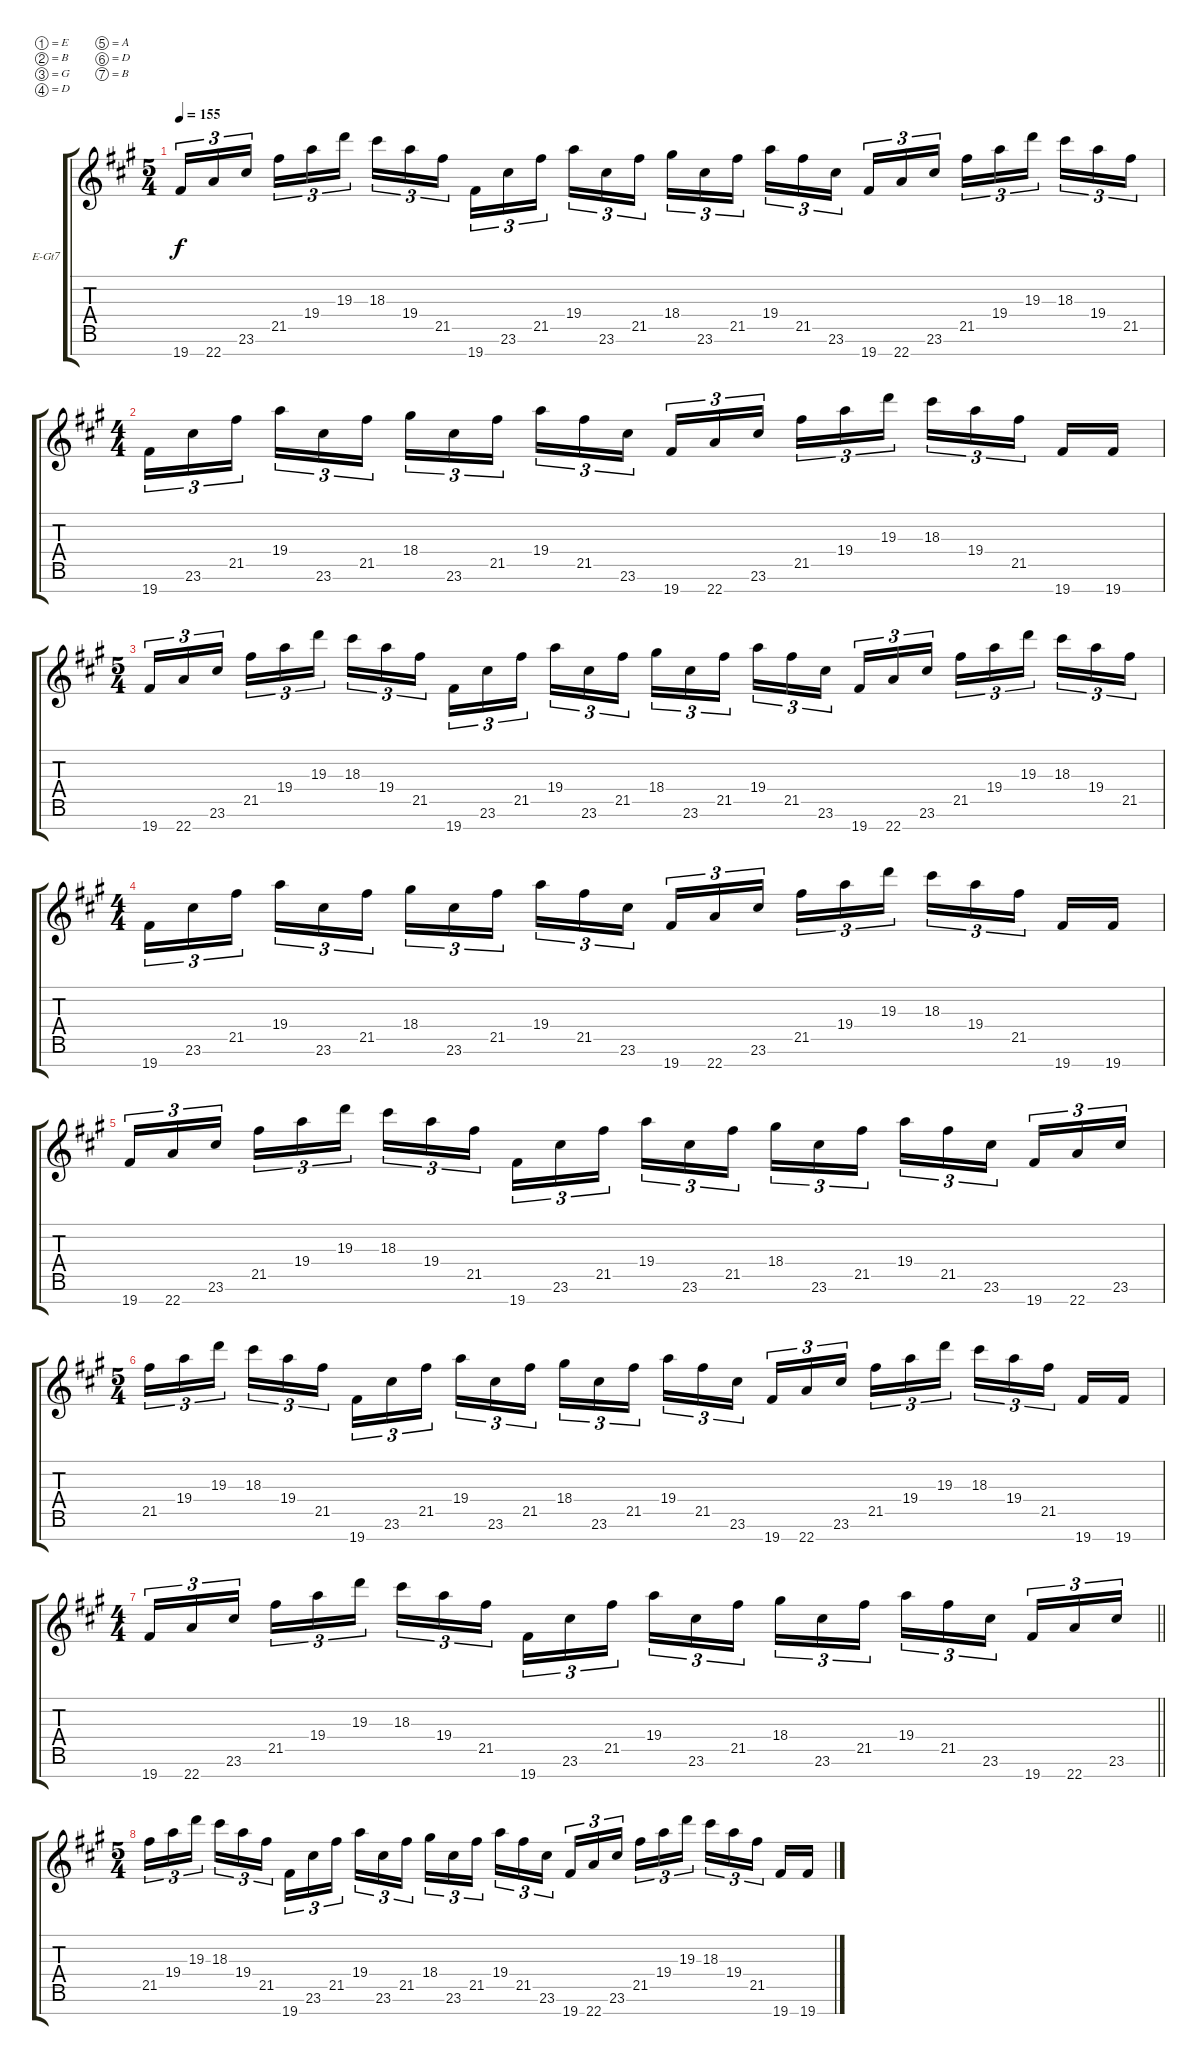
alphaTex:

\bracketExtendMode groupsimilarinstruments
\firstSystemTrackNameOrientation horizontal
\otherSystemsTrackNameOrientation horizontal
\track ("Guitar 1" "E-Gt7") {instrument distortionguitar}
\staff {score tabs}
\tuning (E4 B3 G3 D3 A2 D2 B1)
\ts (5 4)
\beaming (8 2 2 2 2 2)
\tempo 155
\clef g2
\ks a
19.7.16{tu (3 2) dy f} 22.7.16{tu (3 2)} 23.6.16{tu (3 2)} 21.5.16{tu (3 2)} 19.4.16{tu (3 2)} 19.3.16{tu (3 2)} 18.3.16{tu (3 2)} 19.4.16{tu (3 2)} 21.5.16{tu (3 2)} 19.7.16{tu (3 2)} 23.6.16{tu (3 2)} 21.5.16{tu (3 2)} 19.4.16{tu (3 2)} 23.6.16{tu (3 2)} 21.5.16{tu (3 2)} 18.4.16{tu (3 2)} 23.6.16{tu (3 2)} 21.5.16{tu (3 2)} 19.4.16{tu (3 2)} 21.5.16{tu (3 2)} 23.6.16{tu (3 2)} 19.7.16{tu (3 2)} 22.7.16{tu (3 2)} 23.6.16{tu (3 2)} 21.5.16{tu (3 2)} 19.4.16{tu (3 2)} 19.3.16{tu (3 2)} 18.3.16{tu (3 2)} 19.4.16{tu (3 2)} 21.5.16{tu (3 2)} |
\ts (4 4)
\beaming (8 2 2 2 2 2)
19.7.16{tu (3 2)} 23.6.16{tu (3 2)} 21.5.16{tu (3 2)} 19.4.16{tu (3 2)} 23.6.16{tu (3 2)} 21.5.16{tu (3 2)} 18.4.16{tu (3 2)} 23.6.16{tu (3 2)} 21.5.16{tu (3 2)} 19.4.16{tu (3 2)} 21.5.16{tu (3 2)} 23.6.16{tu (3 2)} 19.7.16{tu (3 2)} 22.7.16{tu (3 2)} 23.6.16{tu (3 2)} 21.5.16{tu (3 2)} 19.4.16{tu (3 2)} 19.3.16{tu (3 2)} 18.3.16{tu (3 2)} 19.4.16{tu (3 2)} 21.5.16{tu (3 2)} 19.7.16 19.7.16 |
\ts (5 4)
\beaming (8 2 2 2 2 2)
19.7.16{tu (3 2)} 22.7.16{tu (3 2)} 23.6.16{tu (3 2)} 21.5.16{tu (3 2)} 19.4.16{tu (3 2)} 19.3.16{tu (3 2)} 18.3.16{tu (3 2)} 19.4.16{tu (3 2)} 21.5.16{tu (3 2)} 19.7.16{tu (3 2)} 23.6.16{tu (3 2)} 21.5.16{tu (3 2)} 19.4.16{tu (3 2)} 23.6.16{tu (3 2)} 21.5.16{tu (3 2)} 18.4.16{tu (3 2)} 23.6.16{tu (3 2)} 21.5.16{tu (3 2)} 19.4.16{tu (3 2)} 21.5.16{tu (3 2)} 23.6.16{tu (3 2)} 19.7.16{tu (3 2)} 22.7.16{tu (3 2)} 23.6.16{tu (3 2)} 21.5.16{tu (3 2)} 19.4.16{tu (3 2)} 19.3.16{tu (3 2)} 18.3.16{tu (3 2)} 19.4.16{tu (3 2)} 21.5.16{tu (3 2)} |
\ts (4 4)
\beaming (8 2 2 2 2 2)
19.7.16{tu (3 2)} 23.6.16{tu (3 2)} 21.5.16{tu (3 2)} 19.4.16{tu (3 2)} 23.6.16{tu (3 2)} 21.5.16{tu (3 2)} 18.4.16{tu (3 2)} 23.6.16{tu (3 2)} 21.5.16{tu (3 2)} 19.4.16{tu (3 2)} 21.5.16{tu (3 2)} 23.6.16{tu (3 2)} 19.7.16{tu (3 2)} 22.7.16{tu (3 2)} 23.6.16{tu (3 2)} 21.5.16{tu (3 2)} 19.4.16{tu (3 2)} 19.3.16{tu (3 2)} 18.3.16{tu (3 2)} 19.4.16{tu (3 2)} 21.5.16{tu (3 2)} 19.7.16 19.7.16 |
19.7.16{tu (3 2)} 22.7.16{tu (3 2)} 23.6.16{tu (3 2)} 21.5.16{tu (3 2)} 19.4.16{tu (3 2)} 19.3.16{tu (3 2)} 18.3.16{tu (3 2)} 19.4.16{tu (3 2)} 21.5.16{tu (3 2)} 19.7.16{tu (3 2)} 23.6.16{tu (3 2)} 21.5.16{tu (3 2)} 19.4.16{tu (3 2)} 23.6.16{tu (3 2)} 21.5.16{tu (3 2)} 18.4.16{tu (3 2)} 23.6.16{tu (3 2)} 21.5.16{tu (3 2)} 19.4.16{tu (3 2)} 21.5.16{tu (3 2)} 23.6.16{tu (3 2)} 19.7.16{tu (3 2)} 22.7.16{tu (3 2)} 23.6.16{tu (3 2)} |
\ts (5 4)
\beaming (8 2 2 2 2 2)
21.5.16{tu (3 2)} 19.4.16{tu (3 2)} 19.3.16{tu (3 2)} 18.3.16{tu (3 2)} 19.4.16{tu (3 2)} 21.5.16{tu (3 2)} 19.7.16{tu (3 2)} 23.6.16{tu (3 2)} 21.5.16{tu (3 2)} 19.4.16{tu (3 2)} 23.6.16{tu (3 2)} 21.5.16{tu (3 2)} 18.4.16{tu (3 2)} 23.6.16{tu (3 2)} 21.5.16{tu (3 2)} 19.4.16{tu (3 2)} 21.5.16{tu (3 2)} 23.6.16{tu (3 2)} 19.7.16{tu (3 2)} 22.7.16{tu (3 2)} 23.6.16{tu (3 2)} 21.5.16{tu (3 2)} 19.4.16{tu (3 2)} 19.3.16{tu (3 2)} 18.3.16{tu (3 2)} 19.4.16{tu (3 2)} 21.5.16{tu (3 2)} 19.7.16 19.7.16 |
\ts (4 4)
\beaming (8 2 2 2 2 2)
\barLineRight lightlight
19.7.16{tu (3 2)} 22.7.16{tu (3 2)} 23.6.16{tu (3 2)} 21.5.16{tu (3 2)} 19.4.16{tu (3 2)} 19.3.16{tu (3 2)} 18.3.16{tu (3 2)} 19.4.16{tu (3 2)} 21.5.16{tu (3 2)} 19.7.16{tu (3 2)} 23.6.16{tu (3 2)} 21.5.16{tu (3 2)} 19.4.16{tu (3 2)} 23.6.16{tu (3 2)} 21.5.16{tu (3 2)} 18.4.16{tu (3 2)} 23.6.16{tu (3 2)} 21.5.16{tu (3 2)} 19.4.16{tu (3 2)} 21.5.16{tu (3 2)} 23.6.16{tu (3 2)} 19.7.16{tu (3 2)} 22.7.16{tu (3 2)} 23.6.16{tu (3 2)} |
\ts (5 4)
\beaming (8 2 2 2 2 2)
21.5.16{tu (3 2)} 19.4.16{tu (3 2)} 19.3.16{tu (3 2)} 18.3.16{tu (3 2)} 19.4.16{tu (3 2)} 21.5.16{tu (3 2)} 19.7.16{tu (3 2)} 23.6.16{tu (3 2)} 21.5.16{tu (3 2)} 19.4.16{tu (3 2)} 23.6.16{tu (3 2)} 21.5.16{tu (3 2)} 18.4.16{tu (3 2)} 23.6.16{tu (3 2)} 21.5.16{tu (3 2)} 19.4.16{tu (3 2)} 21.5.16{tu (3 2)} 23.6.16{tu (3 2)} 19.7.16{tu (3 2)} 22.7.16{tu (3 2)} 23.6.16{tu (3 2)} 21.5.16{tu (3 2)} 19.4.16{tu (3 2)} 19.3.16{tu (3 2)} 18.3.16{tu (3 2)} 19.4.16{tu (3 2)} 21.5.16{tu (3 2)} 19.7.16 19.7.16
